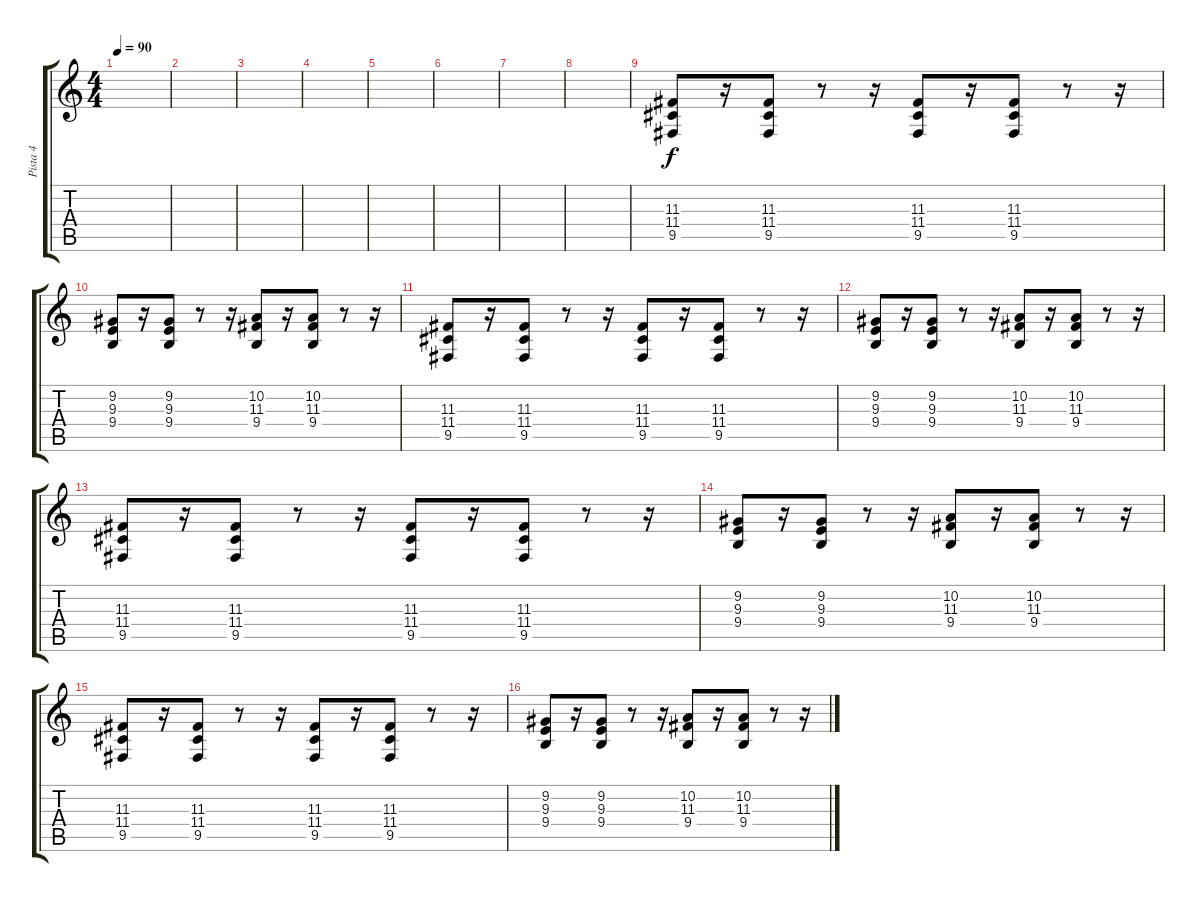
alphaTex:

\track ("Pista 4" "Pista 4") {instrument stringensemble1}
\staff {score tabs}
\tuning (E4 B3 G3 D3 A2 E2) {hide}
\ts (4 4)
\tempo 90
\clef g2
\ks c
|
|
|
|
|
|
|
|
(11.3 11.4 9.5).8 r.16 (11.3 11.4 9.5).8 r.8 r.16 (11.3 11.4 9.5).8 r.16 (11.3 11.4 9.5).8 r.8 r.16 |
(9.2 9.3 9.4).8 r.16 (9.2 9.3 9.4).8 r.8 r.16 (10.2 11.3 9.4).8 r.16 (10.2 11.3 9.4).8 r.8 r.16 |
(11.3 11.4 9.5).8 r.16 (11.3 11.4 9.5).8 r.8 r.16 (11.3 11.4 9.5).8 r.16 (11.3 11.4 9.5).8 r.8 r.16 |
(9.2 9.3 9.4).8 r.16 (9.2 9.3 9.4).8 r.8 r.16 (10.2 11.3 9.4).8 r.16 (10.2 11.3 9.4).8 r.8 r.16 |
(11.3 11.4 9.5).8 r.16 (11.3 11.4 9.5).8 r.8 r.16 (11.3 11.4 9.5).8 r.16 (11.3 11.4 9.5).8 r.8 r.16 |
(9.2 9.3 9.4).8 r.16 (9.2 9.3 9.4).8 r.8 r.16 (10.2 11.3 9.4).8 r.16 (10.2 11.3 9.4).8 r.8 r.16 |
(11.3 11.4 9.5).8 r.16 (11.3 11.4 9.5).8 r.8 r.16 (11.3 11.4 9.5).8 r.16 (11.3 11.4 9.5).8 r.8 r.16 |
(9.2 9.3 9.4).8 r.16 (9.2 9.3 9.4).8 r.8 r.16 (10.2 11.3 9.4).8 r.16 (10.2 11.3 9.4).8 r.8 r.16
